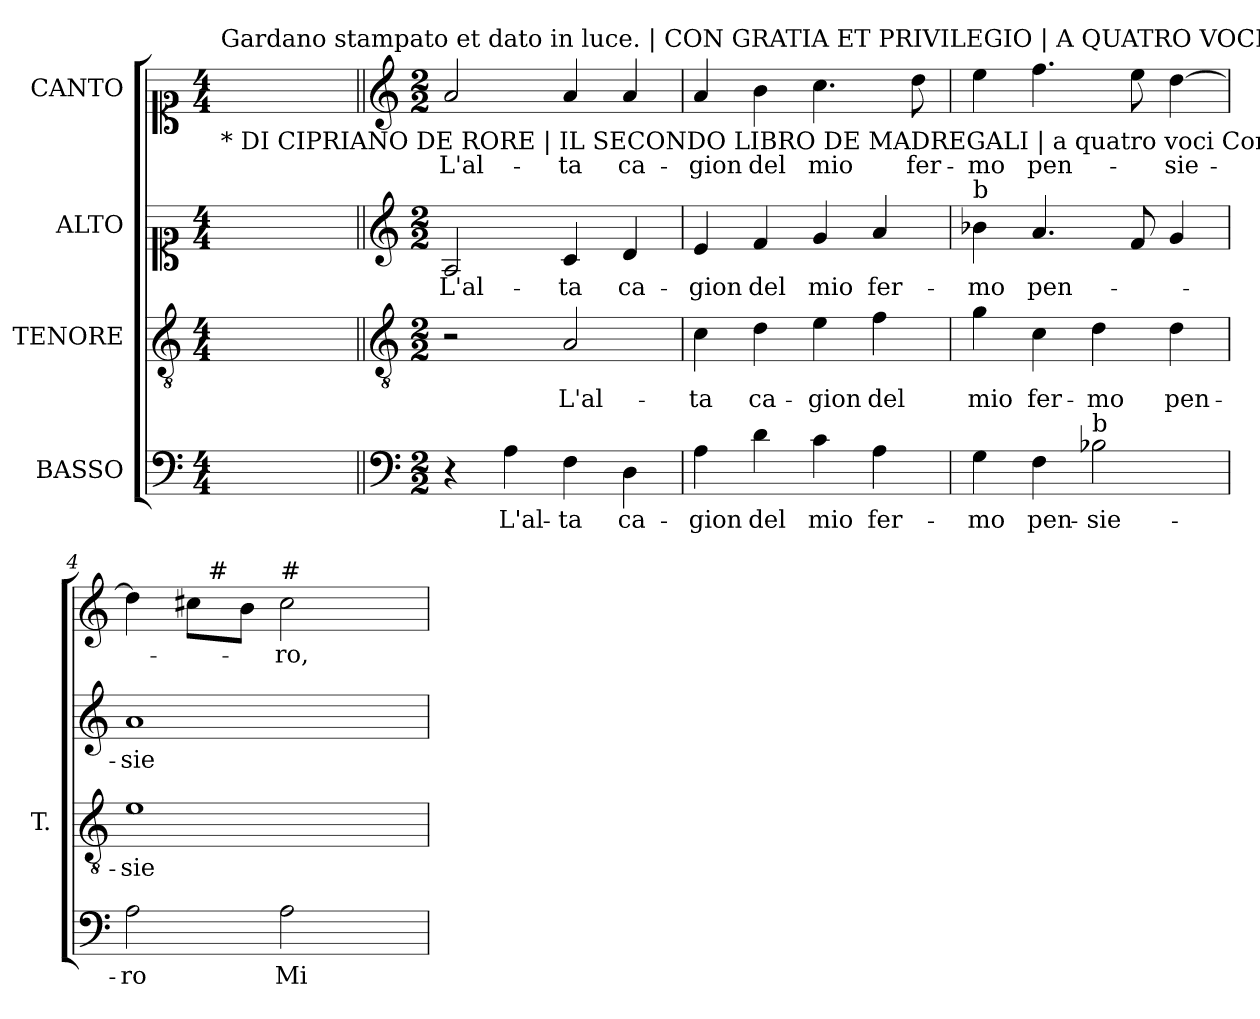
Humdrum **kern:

**kern	**text	**kern	**text	**kern	**text	**kern	**text
*part4	*part4	*part3	*part3	*part2	*part2	*part1	*part1
*staff4	*staff4	*staff3	*staff3	*staff2	*staff2	*staff1	*staff1
*I"BASSO	*	*I"TENORE	*	*I"ALTO	*	*I"CANTO	*
*	*	*I'T.	*	*	*	*	*
!!LO:PB:g=z
*clefF4	*	*clefGv2	*	*clefC1	*	*clefC1	*
*	*	*ITrd7c12	*	*	*	*	*
*k[]	*	*k[]	*	*k[]	*	*k[]	*
*C:	*	*C:	*	*C:	*	*C:	*
*M4/4	*	*M4/4	*	*M4/4	*	*M4/4	*
=1	=1	=1	=1	=1	=1	=1	=1
!	!	!	!	!	!	!LO:TX:b:t=* DI CIPRIANO DE RORE | IL SECONDO LIBRO DE MADREGALI | a quatro voci Con una Canzon di Gianneto sopra di Pace non trovo Con quatordeci | stanze Novamente per Antonio	!
!	!	!	!	!	!	!LO:TX:t=Gardano stampato et dato in luce. | CON GRATIA ET PRIVILEGIO | A QUATRO VOCI | In Venetia Appresso | Antonio Gardano. | 1557	!
1ryy	.	1ryy	.	1ryy	.	1ryy	.
=1||	=1||	=1||	=1||	=1||	=1||	=1||	=1||
*clefF4	*	*clefGv2	*	*clefG2	*	*clefG2	*
*k[]	*	*k[]	*	*k[]	*	*k[]	*
*C:	*	*C:	*	*C:	*	*C:	*
*M2/2	*	*M2/2	*	*M2/2	*	*M2/2	*
!	!	!	!	!	!LO:LY:b:color=#000000	!	!
!	!	!	!	!	!	!	!LO:LY:b:color=#000000
4r	.	2r	.	2Ai/	L'al-	2ai/	L'al-
!	!LO:LY:b:color=#000000	!	!	!	!	!	!
4Ai\	L'al-	.	.	.	.	.	.
!	!LO:LY:b:color=#000000	!	!	!	!	!	!
!	!	!	!LO:LY:b:color=#000000	!	!	!	!
!	!	!	!	!	!LO:LY:b:color=#000000	!	!
!	!	!	!	!	!	!	!LO:LY:b:color=#000000
4Fi\	-ta	2AAi/	L'al-	4ci/	-ta	4ai/	-ta
!	!LO:LY:b:color=#000000	!	!	!	!	!	!
!	!	!	!	!	!LO:LY:b:color=#000000	!	!
!	!	!	!	!	!	!	!LO:LY:b:color=#000000
4Di\	ca-	.	.	4di/	ca-	4ai/	ca-
=2	=2	=2	=2	=2	=2	=2	=2
!	!LO:LY:b:color=#000000	!	!	!	!	!	!
!	!	!	!LO:LY:b:color=#000000	!	!	!	!
!	!	!	!	!	!LO:LY:b:color=#000000	!	!
!	!	!	!	!	!	!	!LO:LY:b:color=#000000
4Ai\	-gion	4Ci\	-ta	4ei/	-gion	4ai/	-gion
!	!LO:LY:b:color=#000000	!	!	!	!	!	!
!	!	!	!LO:LY:b:color=#000000	!	!	!	!
!	!	!	!	!	!LO:LY:b:color=#000000	!	!
!	!	!	!	!	!	!	!LO:LY:b:color=#000000
4di\	del	4Di\	ca-	4fi/	del	4bi\	del
!	!LO:LY:b:color=#000000	!	!	!	!	!	!
!	!	!	!LO:LY:b:color=#000000	!	!	!	!
!	!	!	!	!	!LO:LY:b:color=#000000	!	!
!	!	!	!	!	!	!	!LO:LY:b:color=#000000
4ci\	mio	4Ei\	-gion	4gi/	mio	4.cci\	mio
!	!LO:LY:b:color=#000000	!	!	!	!	!	!
!	!	!	!LO:LY:b:color=#000000	!	!	!	!
!	!	!	!	!	!LO:LY:b:color=#000000	!	!
4Ai\	fer-	4Fi\	del	4ai/	fer-	.	.
!	!	!	!	!	!	!	!LO:LY:b:color=#000000
.	.	.	.	.	.	8ddi\	fer-
=3	=3	=3	=3	=3	=3	=3	=3
!	!LO:LY:b:color=#000000	!	!	!	!	!	!
!	!	!	!LO:LY:b:color=#000000	!	!	!	!
!	!	!	!	!	!LO:LY:b:color=#000000	!	!
!	!	!	!	!LO:TX:a:t=b	!	!	!
!	!	!	!	!	!	!	!LO:LY:b:color=#000000
4Gi\	-mo	4Gi\	mio	4b-i\	-mo	4eei\	-mo
!	!LO:LY:b:color=#000000	!	!	!	!	!	!
!	!	!	!LO:LY:b:color=#000000	!	!	!	!
!	!	!	!	!	!LO:LY:b:color=#000000	!	!
!	!	!	!	!	!	!	!LO:LY:b:color=#000000
4Fi\	pen-	4Ci\	fer-	4.ai/	pen-	4.ffi\	pen-
!	!LO:LY:b:color=#000000	!	!	!	!	!	!
!LO:TX:a:t=b	!	!	!	!	!	!	!
!	!	!	!LO:LY:b:color=#000000	!	!	!	!
2B-i\	-sie-	4Di\	-mo	.	.	.	.
.	.	.	.	8fi/	.	8eei\	.
!	!	!	!LO:LY:b:color=#000000	!	!	!	!
!	!	!	!	!	!	!	!LO:LY:b:color=#000000
.	.	4Di\	pen-	4gi/	.	[>4ddi\	-sie-
=4	=4	=4	=4	=4	=4	=4	=4
!	!LO:LY:b:color=#000000	!	!	!	!	!	!
!	!	!	!LO:LY:b:color=#000000	!	!	!	!
!	!	!	!	!	!LO:LY:b:color=#000000	!	!
*	*	*	*	*	*	*^	*
2Ai\	-ro	1Ei	-sie-	1ai	-sie-	4ddi\]	4ryy	.
.	.	.	.	.	.	8cc#i\L	32ryy	.
.	.	.	.	.	.	.	256ryy	.
!	!	!	!	!	!	!	!LO:TX:a:t=#	!
.	.	.	.	.	.	.	2ryy	.
.	.	.	.	.	.	8bi\J	.	.
!	!LO:LY:b:color=#000000	!	!	!	!	!	!	!
!	!	!	!	!	!	!LO:TX:a:t=#	!	!
!	!	!	!	!	!	!	!	!LO:LY:b:color=#000000
2Ai\	Mi	.	.	.	.	2cc#i\	.	-ro,
.	.	.	.	.	.	.	8ryy	.
.	.	.	.	.	.	.	16ryy	.
.	.	.	.	.	.	.	64..ryy	.
*	*	*	*	*	*	*v	*v	*
=	=	=	=	=	=	=	=
*-	*-	*-	*-	*-	*-	*-	*-
